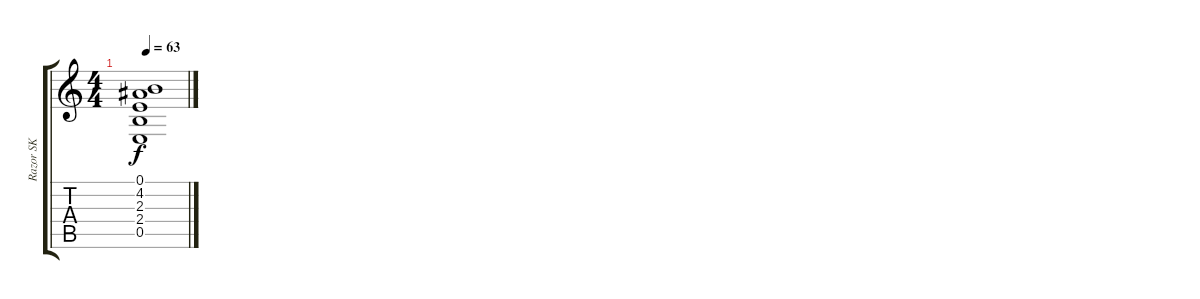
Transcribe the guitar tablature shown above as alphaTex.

\track ("Razor SK" "Razor SK") {instrument distortionguitar}
\staff {score tabs}
\tuning (B3 Gb3 D3 A2 E2 B1) {hide}
\ts (4 4)
\tempo 63
\clef g2
\ks c
(0.1{t} 4.2{t} 2.3{t} 2.4{t} 0.5{t}).1{dy f}
